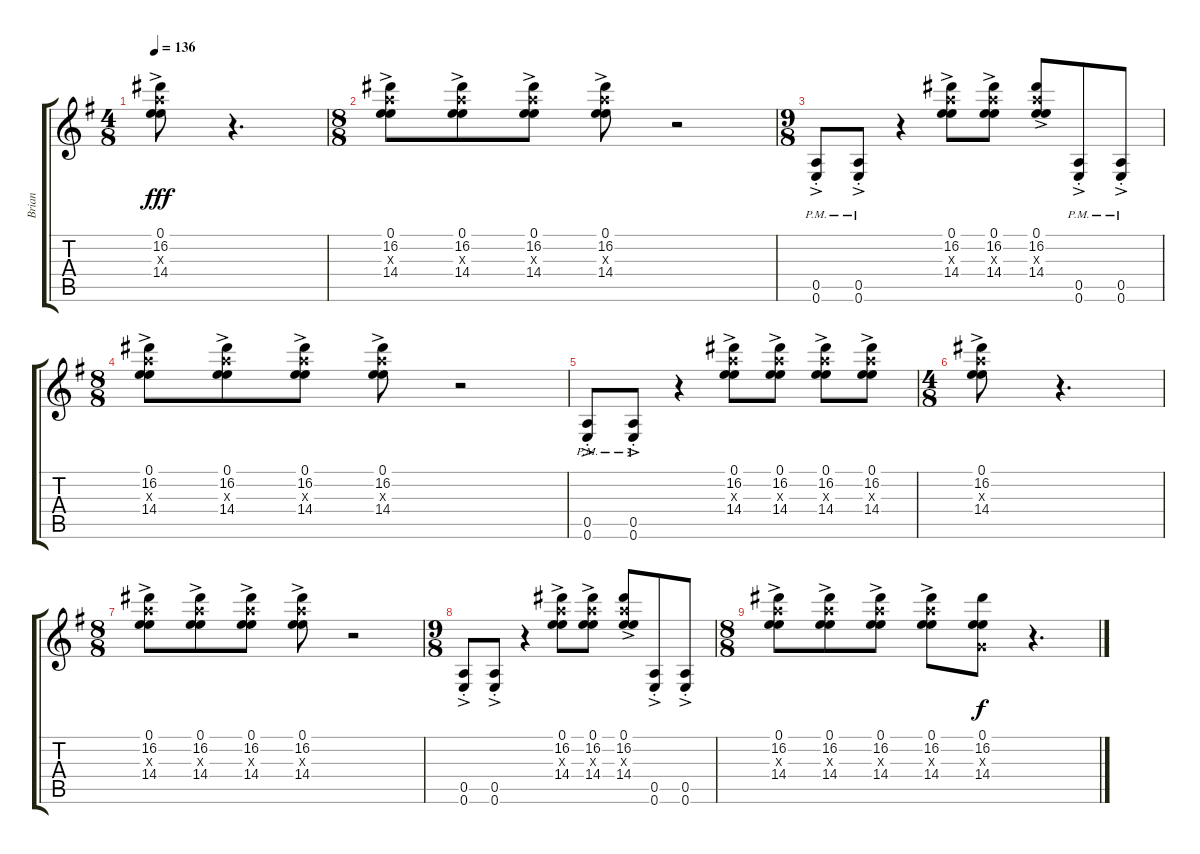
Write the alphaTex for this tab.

\track ("Brian" "Brian") {instrument distortionguitar}
\staff {score tabs}
\tuning (E4 B3 G3 D3 A2 E2) {hide}
\ts (4 8)
\tempo 136
\clef g2
\ks g
(0.1{ac} 16.2{ac} 14.3{ac x} 14.4{ac}).8{dy fff} r.4{d} |
\ts (8 8)
(0.1{ac} 16.2{ac} 14.3{ac x} 14.4{ac}).8 (0.1{ac} 16.2{ac} 14.3{ac x} 14.4{ac}).8 (0.1{ac} 16.2{ac} 14.3{ac x} 14.4{ac}).8 (0.1{ac} 16.2{ac} 14.3{ac x} 14.4{ac}).8 r.2 |
\ts (9 8)
(0.5{ac pm st} 0.6{ac pm st}).8 (0.5{ac pm st} 0.6{ac pm st}).8 r.4 (0.1{ac} 16.2{ac} 14.3{ac x} 14.4{ac}).8 (0.1{ac} 16.2{ac} 14.3{ac x} 14.4{ac}).8 (0.1{ac} 16.2{ac} 14.3{ac x} 14.4{ac}).8 (0.5{ac pm st} 0.6{ac pm st}).8 (0.5{ac pm st} 0.6{ac pm st}).8 |
\ts (8 8)
(0.1{ac} 16.2{ac} 14.3{ac x} 14.4{ac}).8 (0.1{ac} 16.2{ac} 14.3{ac x} 14.4{ac}).8 (0.1{ac} 16.2{ac} 14.3{ac x} 14.4{ac}).8 (0.1{ac} 16.2{ac} 14.3{ac x} 14.4{ac}).8 r.2 |
(0.5{ac pm st} 0.6{ac pm st}).8 (0.5{ac pm st} 0.6{ac pm st}).8 r.4 (0.1{ac} 16.2{ac} 14.3{ac x} 14.4{ac}).8 (0.1{ac} 16.2{ac} 14.3{ac x} 14.4{ac}).8 (0.1{ac} 16.2{ac} 14.3{ac x} 14.4{ac}).8 (0.1{ac} 16.2{ac} 14.3{ac x} 14.4{ac}).8 |
\ts (4 8)
(0.1{ac} 16.2{ac} 14.3{ac x} 14.4{ac}).8 r.4{d} |
\ts (8 8)
(0.1{ac} 16.2{ac} 14.3{ac x} 14.4{ac}).8 (0.1{ac} 16.2{ac} 14.3{ac x} 14.4{ac}).8 (0.1{ac} 16.2{ac} 14.3{ac x} 14.4{ac}).8 (0.1{ac} 16.2{ac} 14.3{ac x} 14.4{ac}).8 r.2 |
\ts (9 8)
(0.5{ac st} 0.6{ac st}).8 (0.5{ac st} 0.6{ac st}).8 r.4 (0.1{ac} 16.2{ac} 14.3{ac x} 14.4{ac}).8 (0.1{ac} 16.2{ac} 14.3{ac x} 14.4{ac}).8 (0.1{ac} 16.2{ac} 14.3{ac x} 14.4{ac}).8 (0.5{ac st} 0.6{ac st}).8 (0.5{ac st} 0.6{ac st}).8 |
\ts (8 8)
(0.1{ac} 16.2{ac} 14.3{ac x} 14.4{ac}).8 (0.1{ac} 16.2{ac} 14.3{ac x} 14.4{ac}).8 (0.1{ac} 16.2{ac} 14.3{ac x} 14.4{ac}).8 (0.1{ac} 16.2{ac} 14.3{ac x} 14.4{ac}).8 (0.1 16.2 0.3{x} 14.4).8{dy f} r.4{d}
